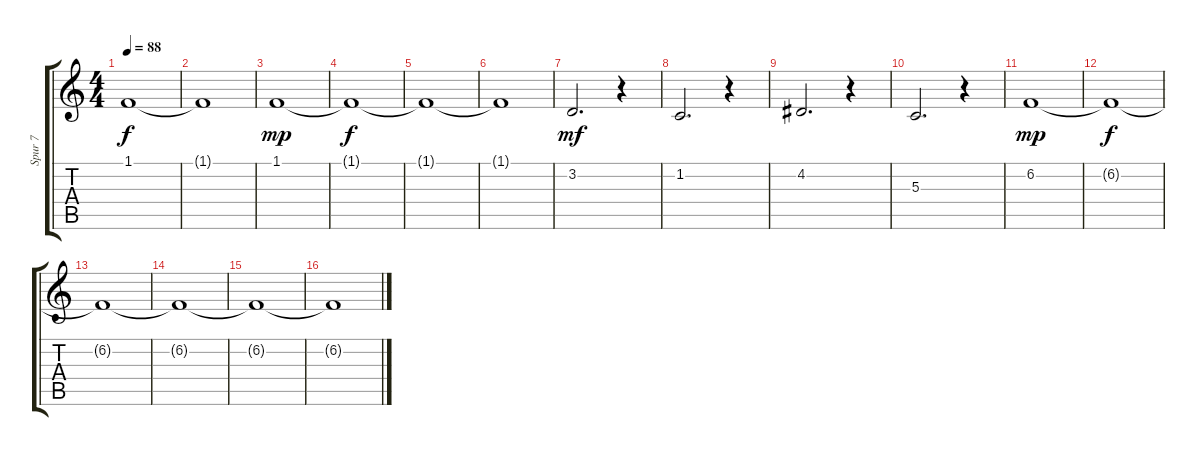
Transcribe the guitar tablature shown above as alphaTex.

\track ("Spur 7" "Spur 7") {instrument fx6goblins}
\staff {score tabs}
\tuning (E4 B3 G3 D3 A2 E2) {hide}
\ts (4 4)
\tempo 88
\clef g2
\ks c
1.1{t}.1{dy f} |
1.1{t}.1 |
1.1.1{dy mp} |
1.1{t}.1{dy f} |
1.1{t}.1 |
1.1{t}.1 |
3.2.2{d dy mf} r.4 |
1.2.2{d} r.4 |
4.2.2{d} r.4 |
5.3.2{d} r.4 |
6.2.1{dy mp} |
6.2{t}.1{dy f} |
6.2{t}.1 |
6.2{t}.1 |
6.2{t}.1 |
6.2{t}.1
